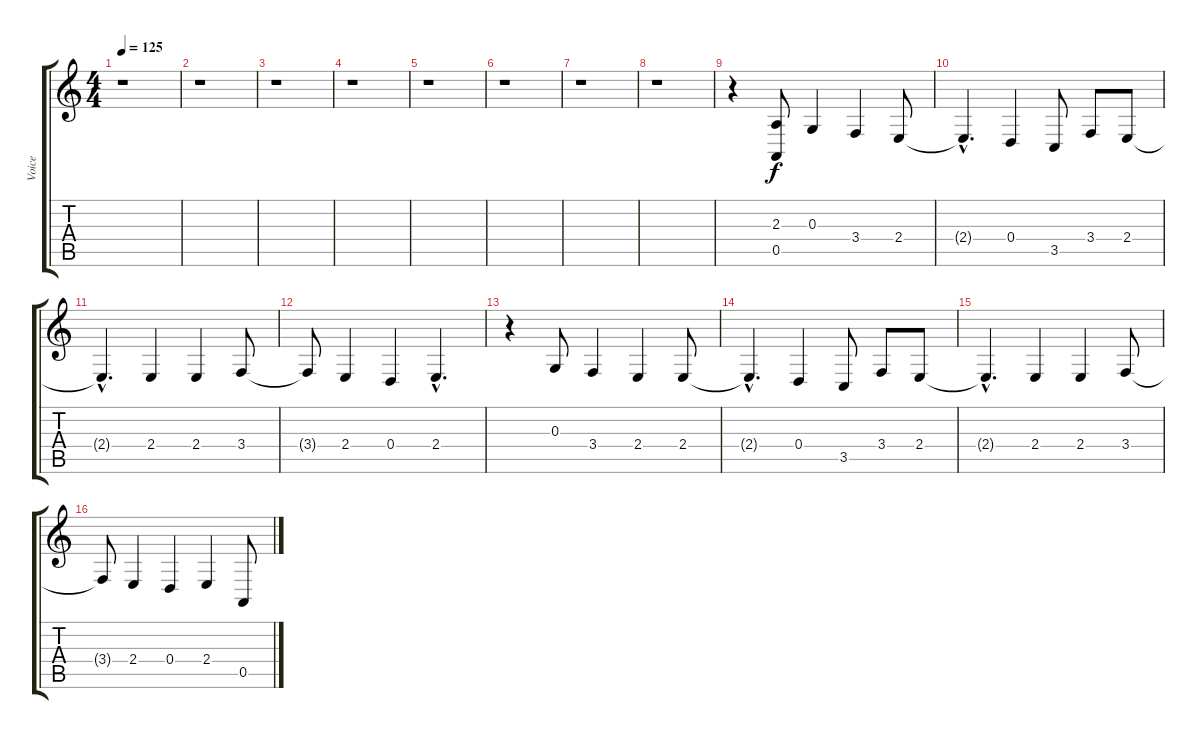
\track ("Voice" "Voice") {instrument violin}
\staff {score tabs}
\tuning (E4 B3 G3 D3 A2 E2) {hide}
\ts (4 4)
\tempo 125
\clef g2
\ks c
r.1{dy f instrument violin} |
r.1 |
r.1 |
r.1 |
r.1 |
r.1 |
r.1 |
r.1 |
r.4 (2.3 0.5).8 0.3.4 3.4.4 2.4.8 |
2.4{hac t}.4{d} 0.4.4 3.5.8 3.4.8 2.4.8 |
2.4{hac t}.4{d} 2.4.4 2.4.4 3.4.8 |
3.4{t}.8 2.4.4 0.4.4 2.4{hac}.4{d} |
r.4 0.3.8 3.4.4 2.4.4 2.4.8 |
2.4{hac t}.4{d} 0.4.4 3.5.8 3.4.8 2.4.8 |
2.4{hac t}.4{d} 2.4.4 2.4.4 3.4.8 |
3.4{t}.8 2.4.4 0.4.4 2.4.4 0.5.8
